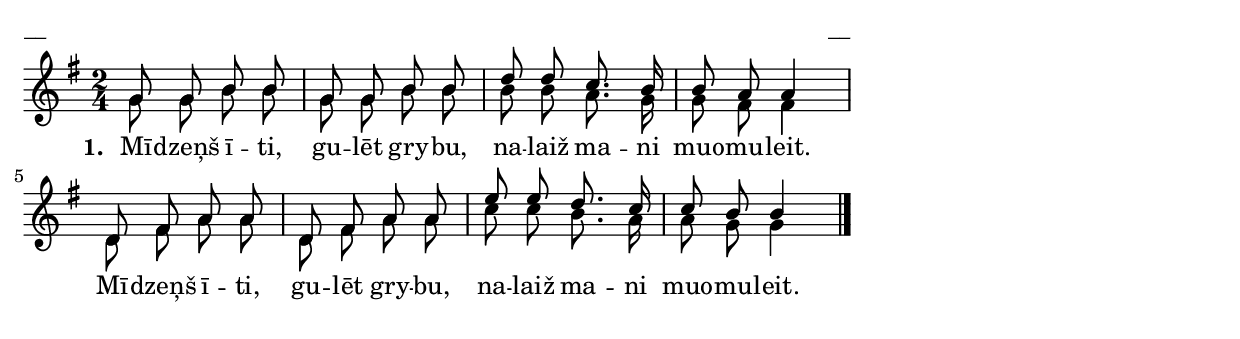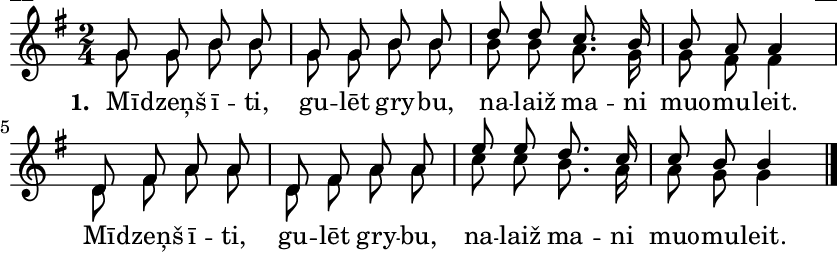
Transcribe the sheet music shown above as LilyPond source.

\version "2.13.18"
#(ly:set-option 'crop #t)

\paper {
line-width = 14\cm
left-margin = 0.4\cm
between-system-padding = 0.1\cm
between-system-space = 0.1\cm
}
% SBTZK, p.78
\layout {
indent = #0
ragged-last = ##f
}


voiceA = \relative c' {
\clef "treble"
\key g \major
\time 2/4
g'8 g b b | g g b b | d d c8. b16 | b8 a a4 |
d,8 fis a a | d, fis a a | e' e d8. c16 | c8 b b4 \bar"|."
}

lyricA = \lyricmode {
\set stanza = "1. "
Mī -- dzeņš ī -- ti, gu -- lēt gry -- bu, na -- laiž ma -- ni muo -- mu -- leit.
Mī -- dzeņš ī -- ti, gu -- lēt gry -- bu, na -- laiž ma -- ni muo -- mu -- leit.
}

voiceB = \relative c'{
\clef "treble"
\key g \major
\time 2/4
g'8 g b b | g g b b | b b a8. g16 | g8 fis fis4 |
d8 fis a a | d, fis a a | c c b8. a16 | a8 g g4
}


fullScore = <<
%\new ChordNames { \chordsA }
\new Staff {
<<
\new Voice = "voiceA" { \voiceOne \autoBeamOff \voiceA }
\new Lyrics \lyricsto "voiceA"  \lyricA
\new Voice = "voiceB" { \voiceTwo \autoBeamOff \voiceB }
>>
}
>>



\score {
\fullScore
\header { piece = "__" opus = "__" }
}
\markup { \with-color #(x11-color 'white) \sans \smaller "__" }
\score {
\unfoldRepeats
\fullScore
\midi {
\context { \Staff \remove "Staff_performer" }
\context { \Voice \consists "Staff_performer" }
}
}


